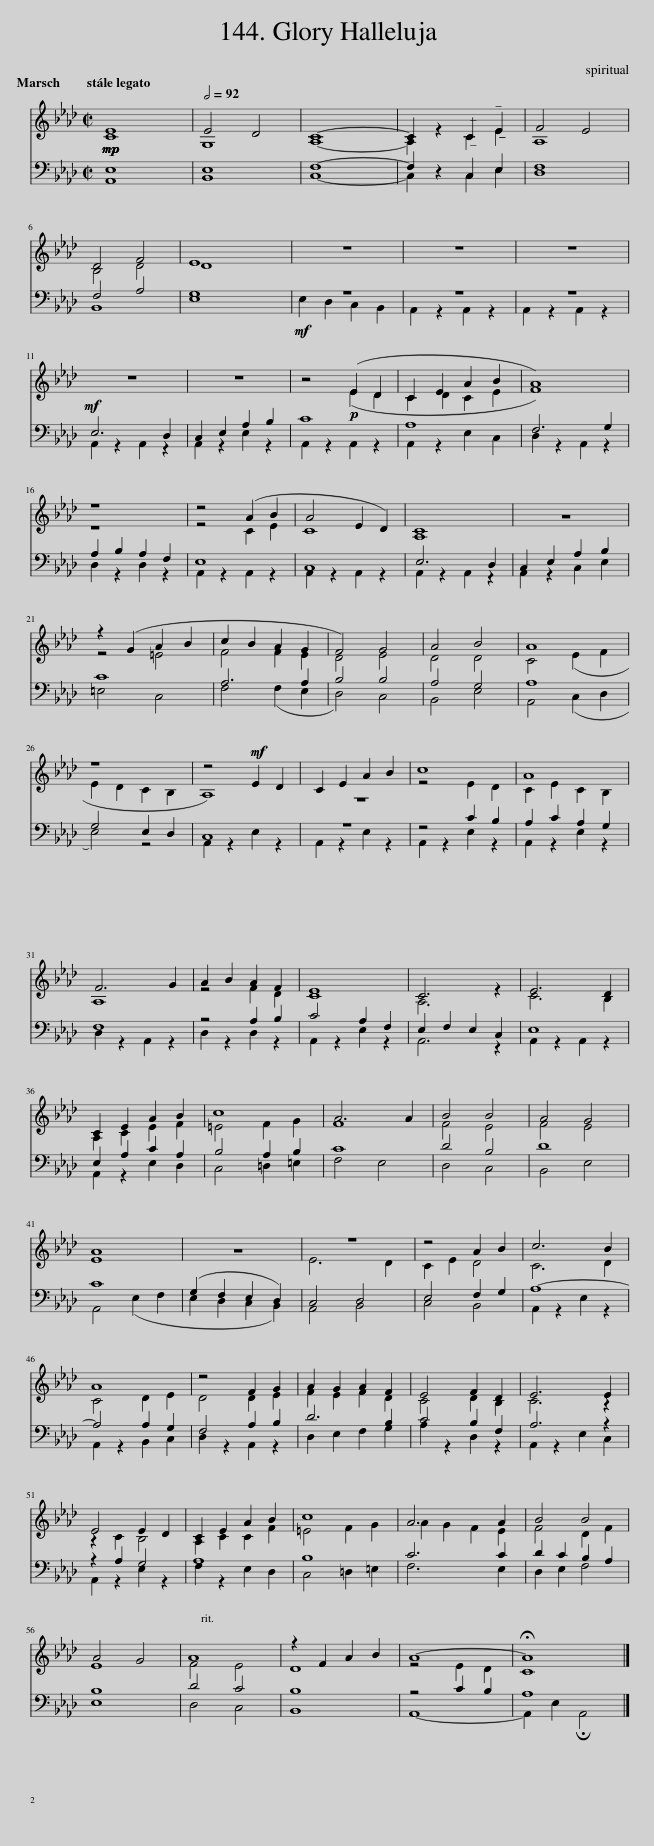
X:1
%%score ( 1 2 ) ( 3 4 )
L:1/8
Q:1/4=90
M:2/2
I:linebreak $
K:Ab
V:1 treble transpose=-2
V:2 treble transpose="-2 "
V:3 bass
V:4 bass
V:1
[K:Ab]!mp!!mp! F8 |[Q:1/2=92] F4 E4 | =D8- | D2 x2 !tenuto!=D2 !tenuto!F2 | G4 F4 |$ %5
 E4 G4 | F8 | z8 | z8 | z8 |$ %10
 z8 | z8 | z4!p! (F2 E2 | =D2 F2 B2 c2 | B8) |$ %15
 z8 | z4 (B2 c2 | B4 F2 E2) | =D8 | z8 |$ %20
 z2 (=A2 B2 c2 | =d2 c2 B2 =A2 | G4) =A4 | B4 c4 | B8 |$ %25
 z8 | z4!mf! F2 E2 | =D2 F2 B2 c2 | =d8 | B8 |$ %30
 G6 =A2 | B2 c2 B2 G2 | F8 | =D6 x2 | F6 E2 |$ %35
 =D2 F2 B2 c2 | =d8 | B6 B2 | c4 c4 | B4 =A4 |$ %40
 B8 | x8 | z8 | z4 B2 c2 | =d6 c2 |$ %45
 B8 | z4 G2 =A2 | B2 =A2 B2 G2 | F4 G2 E2 | F6 F2 |$ %50
 F4 F2 E2 | =D2 F2 B2 c2 | =d8 | B6 B2 | c4 c4 |$ %55
 B4 =A4 | B8 | z2 G2 B2 c2 | B8- | !fermata!B8 |] %60
V:2
[K:Ab] =D8 | =A,8 | B,8- | B,2 z2 =D2 F2 | B,8 |$ %5
 C4 E4 | E8 | x8 | x8 | x8 |$ %10
 x8 | x8 | x4 (F2 E2 | =D2 E2 D2 F2 | G8) |$ %15
 z8 | z4 =D2 F2 | =D8 | B,8 | x8 |$ %20
 z4 ^F4 | G4 G2 F2 | E4 F4 | E4 E4 | =D4 (F2 G2 |$ %25
 F2 E2 =D2 C2 | B,8) | z8 | z4 F2 E2 | =D2 F2 D2 C2 |$ %30
 B,8 | z4 G2 E2 | =D8 | B,6 z2 | =D6 C2 |$ %35
 B,2 =D2 F2 G2 | ^F4 G2 =A2 | G8 | G4 F4 | G4 F4 |$ %40
 F8 | z8 | F6 E2 | =D2 F2 E4 | =D6 E2 |$ %45
 =D4 E2 F2 | E4 E2 F2 | G2 F2 G2 E2 | =D4 E2 C2 | =D6 z2 |$ %50
 z2 =D2 C4 | B,2 =D2 D2 G2 | ^F4 G2 =A2 | B2 =A2 G2 F2 | G4 E2 G2 |$ %55
 F8 | G4 F4 | E8 | z4 F2 E2 | =D8 |] %60
V:3
!mp!!mp! E,8 | E,8 | F,8- | F,2 x2 !tenuto!C,2 !tenuto!E,2 | F,8 |$ %5
 F,4 A,4 | G,8 |!mf! z8 | z8 | z8 |$ %10
!mf! E,6 D,2 | C,2 E,2 A,2 B,2 | C8 | A,8 | F,6 G,2 |$ %15
 A,2 B,2 A,2 F,2 | E,8 | C,8 | E,6 D,2 | C,2 E,2 A,2 B,2 |$ %20
 C8 | A,6 A,2 | B,4 B,4 | A,4 G,4 | A,8 |$ %25
 G,4 E,2 D,2 | C,8 | z8 | z4 C2 B,2 | A,2 C2 A,2 G,2 |$ %30
 F,8 | z4 A,2 B,2 | C4 A,2 F,2 | E,2 F,2 E,2 C,2 | E,8 |$ %35
 E,2 A,2 C2 A,2 | B,4 A,2 B,2 | C8 | D4 B,4 | D8 |$ %40
 C8 | (G,2 F,2 E,2 D,2) | C,4 D,4 | E,4 F,2 G,2 | A,8- |$ %45
 A,4 A,2 G,2 | F,4 A,2 B,2 | D6 B,2 | C4 B,2 F,2 | A,6 z2 |$ %50
 z2 A,2 G,4 | A,8 | B,8 | C6 C2 | D2 C2 B,2 A,2 |$ %55
 B,8 | D4 C4 | B,8 | z4 C2 B,2 | A,8 |] %60
V:4
 A,,8 | B,,8 | C,8- | C,2 z2 C,2 E,2 | D,8 |$ %5
 B,,8 | E,8 | E,2 D,2 C,2 B,,2 | A,,2 z2 A,,2 z2 | A,,2 z2 A,,2 z2 |$ %10
 A,,2 z2 A,,2 z2 | A,,2 z2 E,2 z2 | A,,2 z2 A,,2 z2 | A,,2 z2 E,2 C,2 | D,2 z2 A,,2 z2 |$ %15
 D,2 z2 D,2 z2 | A,,2 z2 A,,2 z2 | A,,2 z2 A,,2 z2 | A,,2 z2 A,,2 z2 | A,,2 z2 C,2 E,2 |$ %20
 =E,4 C,4 | F,4 (F,2 E,2 | D,4) C,4 | B,,4 E,4 | A,,4 (C,2 D,2 |$ %25
 E,4) z4 | A,,2 z2 E,2 z2 | A,,2 z2 E,2 z2 | A,,2 z2 E,2 z2 | A,,2 z2 E,2 z2 |$ %30
 D,2 z2 A,,2 z2 | D,2 z2 D,2 z2 | A,,2 z2 E,2 z2 | A,,6 z2 | A,,2 z2 A,,2 z2 |$ %35
 A,,2 z2 E,2 D,2 | C,4 =D,2 =E,2 | F,4 E,4 | D,4 C,4 | B,,4 E,4 |$ %40
 A,,4 (E,2 F,2 | E,2 D,2 C,2 B,,2) | A,,4 B,,4 | C,4 B,,4 | A,,2 z2 E,2 z2 |$ %45
 A,,2 z2 B,,2 C,2 | D,2 z2 A,,2 z2 | D,2 E,2 F,2 G,2 | A,2 z2 D,2 z2 | A,,2 z2 E,2 C,2 |$ %50
 A,,2 z2 E,2 z2 | F,2 z2 E,2 D,2 | C,4 =D,2 =E,2 | F,6 E,2 | D,2 E,2 F,4 |$ %55
 E,8 | D,4 C,4 | B,,8 | A,,8- | A,,2 E,2 !fermata!A,,4 |] %60
